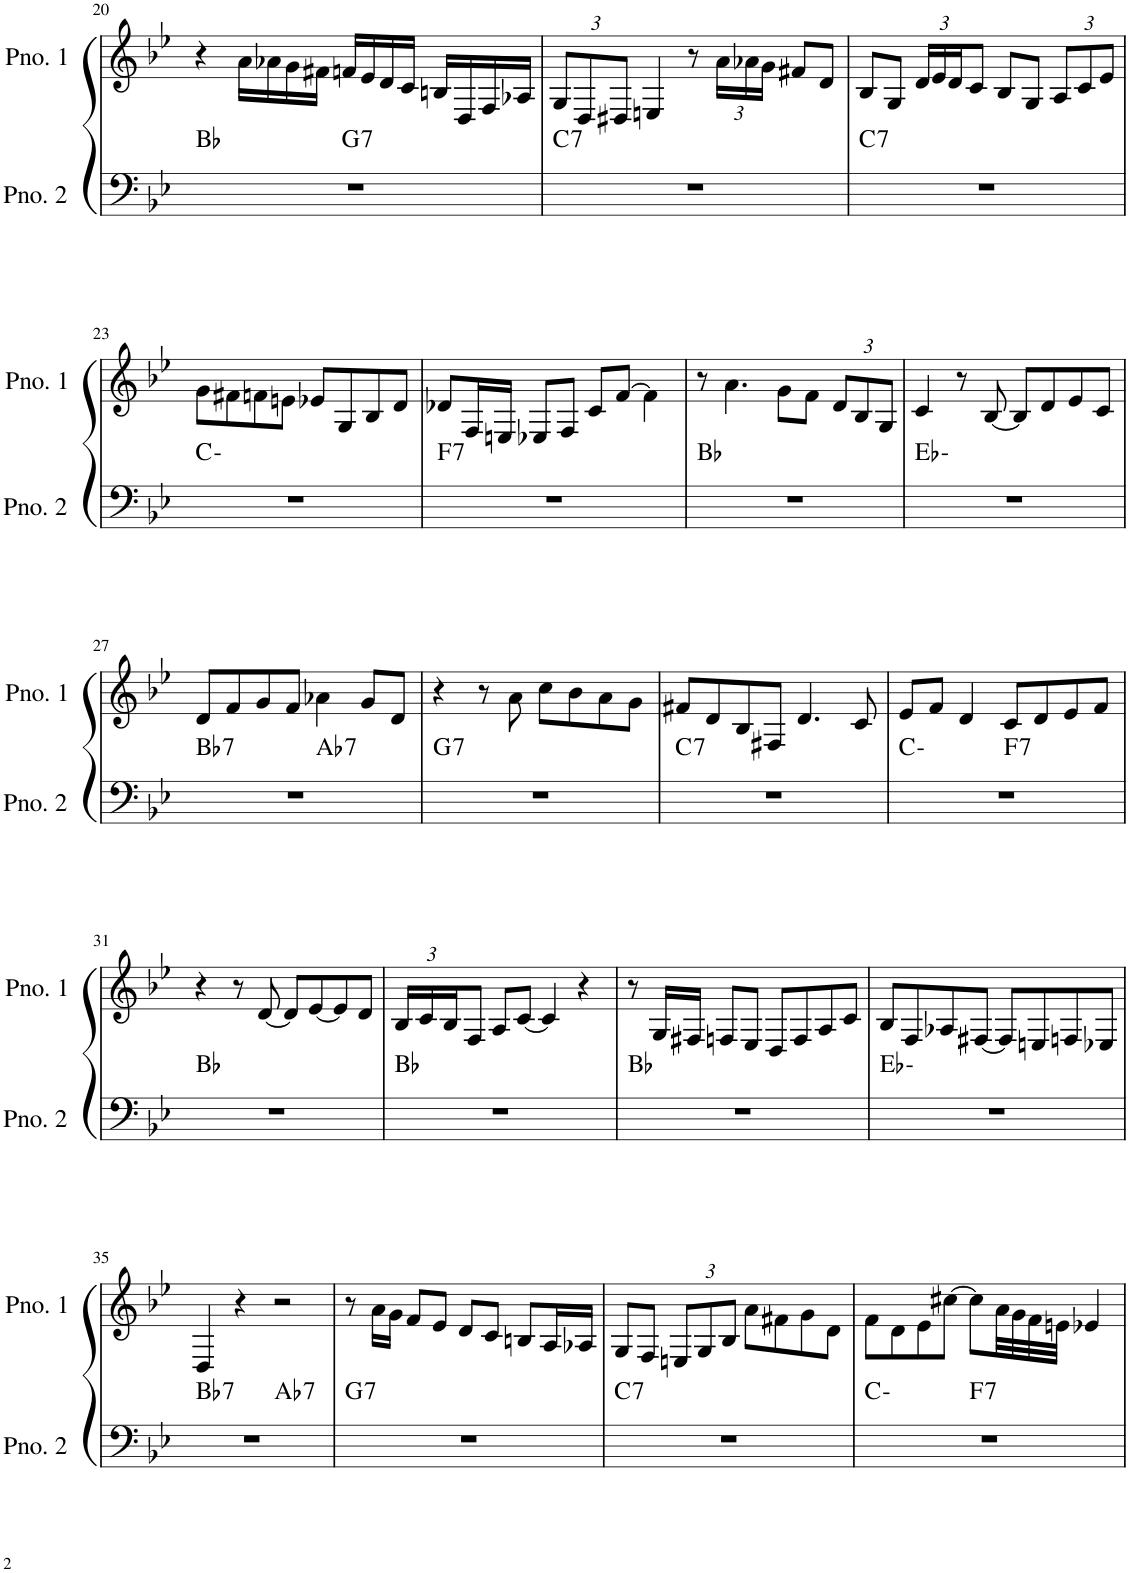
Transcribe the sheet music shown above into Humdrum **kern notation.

**kern	**harte	**kern
*part2	*part2	*part1
*staff2	*	*staff1
*I"ピアノ 2	*	*I"ピアノ 1
!!LO:PB:g=z
*clefF4	*	*clefG2
*k[b-e-]	*	*k[b-e-]
*M4/4	*	*M4/4
=20	=20	=20
*^	*	*
1r	2ryy	Bb:maj	4r
.	.	.	16a\LL
.	.	.	16a-X\
.	.	.	16g\
.	.	.	16f#X\JJ
!	!	!LO:H:kt=7	!
.	2ryy	G:7	16fn/LL
.	.	.	16e-/
.	.	.	16d/
.	.	.	16c/JJ
.	.	.	16Bn/LL
.	.	.	16D/
.	.	.	16F/
.	.	.	16A-X/JJ
*v	*v	*	*
=21	=21	=21
*	*	*Xbrackettup
*^	*	*
!	!	!LO:H:kt=7	!
*v	*v	*	*
1r	C:7	12G/L
.	.	12D/
.	.	12D#X/J
.	.	4En/
.	.	8r
.	.	24a\LL
.	.	24a-X\
.	.	24g\JJ
.	.	8f#X/L
.	.	8d/J
=22	=22	=22
!	!LO:H:kt=7	!
1r	C:7	8B-/L
.	.	8G/J
.	.	24d/LL
.	.	24e-/
.	.	24d/J
.	.	8c/J
.	.	8B-/L
.	.	8G/J
.	.	12A/L
.	.	12c/
.	.	12e-/J
!!LO:LB:g=z
=23	=23	=23
1r	C:min	8g\L
.	.	8f#X\
.	.	8fn\
.	.	8en\J
.	.	8e-X/L
.	.	8G/
.	.	8B-/
.	.	8d/J
=24	=24	=24
!	!LO:H:kt=7	!
1r	F:7	8d-X/L
.	.	16F/L
.	.	16En/JJ
.	.	8E-X/L
.	.	8F/J
.	.	8c/L
.	.	[8f/J
.	.	4f\]
=25	=25	=25
1r	Bb:maj	8r
.	.	4.a\
.	.	8g\L
.	.	8f\J
.	.	12d/L
.	.	12B-/
.	.	12G/J
=26	=26	=26
1r	Eb:min	4c/
.	.	8r
.	.	[8B-/
.	.	8B-/L]
.	.	8d/
.	.	8e-/
.	.	8c/J
!!LO:LB:g=z
=27	=27	=27
!	!LO:H:kt=7	!
*^	*	*
1r	2ryy	Bb:7	8d/L
.	.	.	8f/
.	.	.	8g/
.	.	.	8f/J
!	!	!LO:H:kt=7	!
.	2ryy	Ab:7	4a-X\
.	.	.	8g/L
.	.	.	8d/J
=28	=28	=28	=28
!	!	!LO:H:kt=7	!
*v	*v	*	*
1r	G:7	4r
.	.	8r
.	.	8a\
.	.	8cc\L
.	.	8b-\
.	.	8a\
.	.	8g\J
=29	=29	=29
!	!LO:H:kt=7	!
1r	C:7	8f#X/L
.	.	8d/
.	.	8B-/
.	.	8F#X/J
.	.	4.d/
.	.	8c/
=30	=30	=30
*^	*	*
1r	2ryy	C:min	8e-/L
.	.	.	8f/J
.	.	.	4d/
!	!	!LO:H:kt=7	!
.	2ryy	F:7	8c/L
.	.	.	8d/
.	.	.	8e-/
.	.	.	8f/J
*v	*v	*	*
!!LO:LB:g=z
=31	=31	=31
1r	Bb:maj	4r
.	.	8r
.	.	[8d/
.	.	8d/L]
.	.	[8e-/
.	.	8e-/]
.	.	8d/J
=32	=32	=32
1r	Bb:maj	24B-/LL
.	.	24c/
.	.	24B-/J
.	.	8F/J
.	.	8A/L
.	.	[8c/J
.	.	4c/]
.	.	4r
=33	=33	=33
1r	Bb:maj	8r
.	.	16G/LL
.	.	16F#X/JJ
.	.	8Fn/L
.	.	8E-/J
.	.	8D/L
.	.	8F/
.	.	8A/
.	.	8c/J
=34	=34	=34
1r	Eb:min	8B-/L
.	.	8F/
.	.	8A-X/
.	.	[8F#X/J
.	.	8F#/L]
.	.	8En/
.	.	8Fn/
.	.	8E-X/J
!!LO:LB:g=z
=35	=35	=35
!	!LO:H:kt=7	!
*^	*	*
1r	2ryy	Bb:7	4D/
.	.	.	4r
!	!	!LO:H:kt=7	!
.	2ryy	Ab:7	2r
=36	=36	=36	=36
!	!	!LO:H:kt=7	!
*v	*v	*	*
1r	G:7	8r
.	.	16a\LL
.	.	16g\JJ
.	.	8f/L
.	.	8e-/J
.	.	8d/L
.	.	8c/J
.	.	8Bn/L
.	.	16A/L
.	.	16A-X/JJ
=37	=37	=37
!	!LO:H:kt=7	!
1r	C:7	8G/L
.	.	8F/J
.	.	12En/L
.	.	12G/
.	.	12B-/J
.	.	8a\L
.	.	8f#X\
.	.	8g\
.	.	8d\J
=38	=38	=38
*^	*	*
1r	2ryy	C:min	8f\L
.	.	.	8d\
.	.	.	8e-\
.	.	.	[8cc#X\J
!	!	!LO:H:kt=7	!
.	2ryy	F:7	8cc#\L]
.	.	.	32a\LL
.	.	.	32g\
.	.	.	32f\
.	.	.	32en\JJJ
.	.	.	4e-X/
*v	*v	*	*
=	=	=
*-	*-	*-
